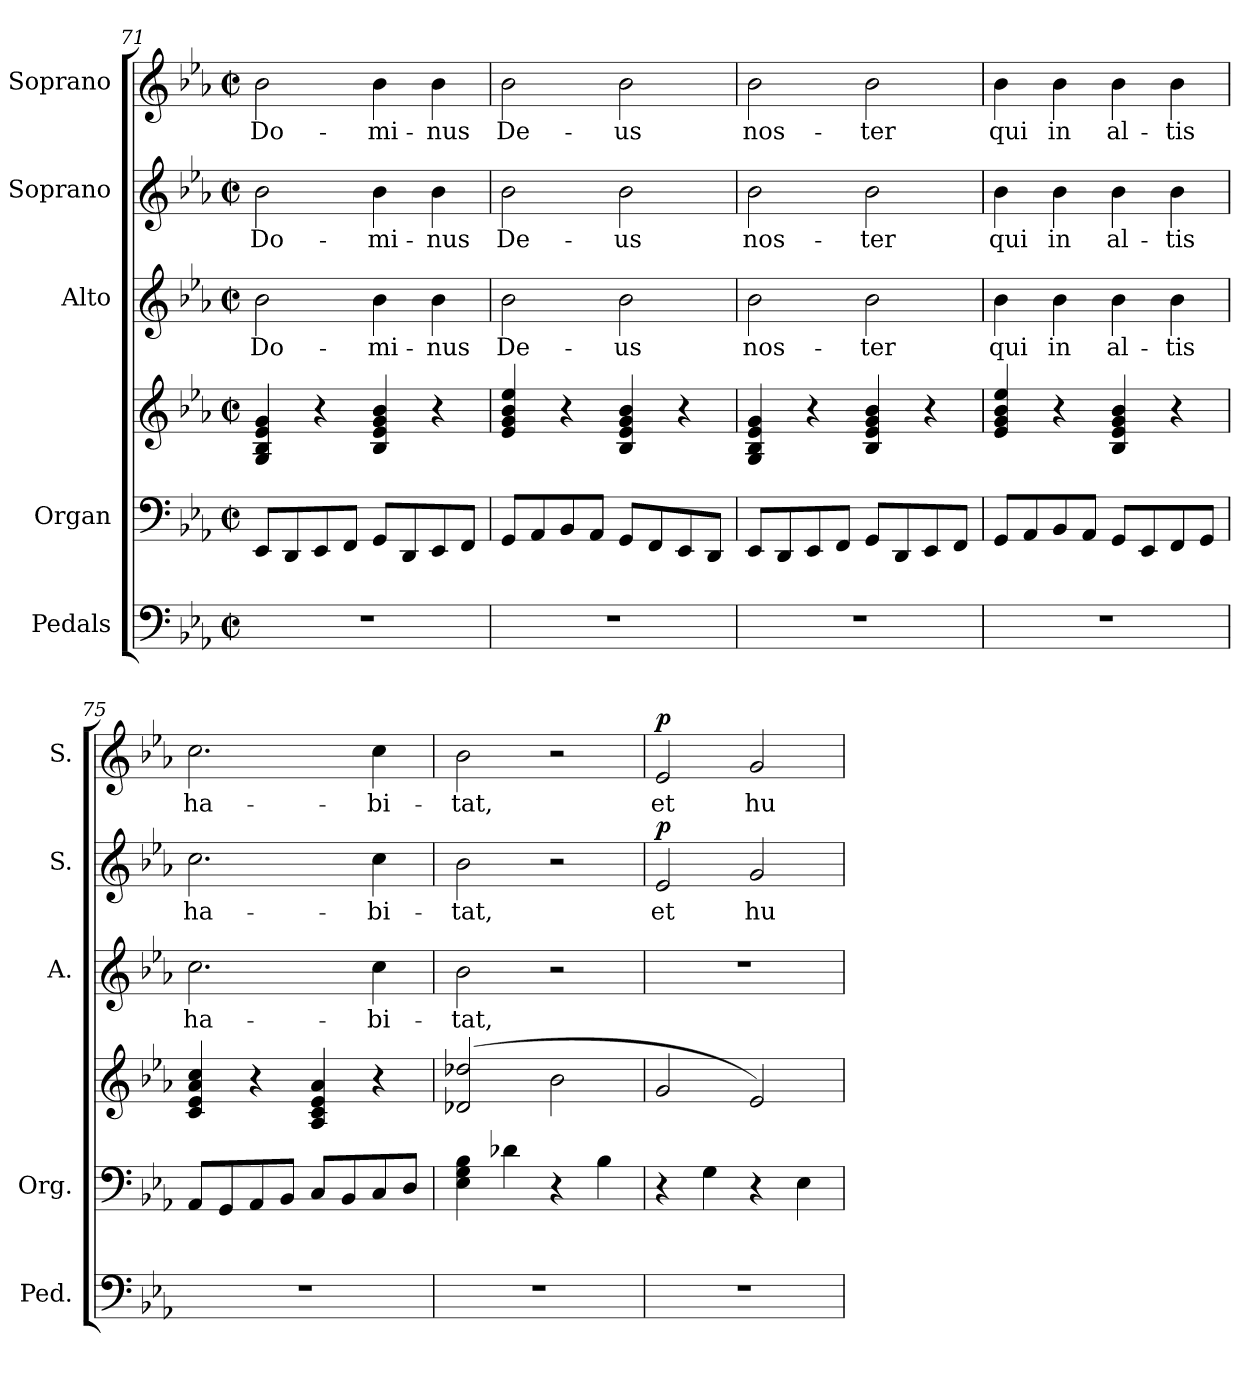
**kern	**kern	**kern	**kern	**text	**kern	**text	**dynam	**kern	**text	**dynam
*part5	*part4	*part4	*part3	*part3	*part2	*part2	*part2	*part1	*part1	*part1
*staff6	*staff5	*staff4	*staff3	*staff3	*staff2	*staff2	*staff2	*staff1	*staff1	*staff1
*I"Pedals	*I"Organ	*	*I"Alto	*	*I"Soprano	*	*	*I"Soprano	*	*
*I'Ped.	*I'Org.	*	*I'A.	*	*I'S.	*	*	*I'S.	*	*
!!LO:PB:g=z
*clefF4	*clefF4	*clefG2	*clefG2	*	*clefG2	*	*	*clefG2	*	*
*k[b-e-a-]	*k[b-e-a-]	*k[b-e-a-]	*k[b-e-a-]	*	*k[b-e-a-]	*	*	*k[b-e-a-]	*	*
*E-:	*E-:	*E-:	*E-:	*	*E-:	*	*	*E-:	*	*
*M2/2	*M2/2	*M2/2	*M2/2	*	*M2/2	*	*	*M2/2	*	*
*met(c|)	*met(c|)	*met(c|)	*met(c|)	*	*met(c|)	*	*	*met(c|)	*	*
=71	=71	=71	=71	=71	=71	=71	=71	=71	=71	=71
!	!	!	!	!LO:LY:b:color=#000000	!	!	!	!	!	!
!	!	!	!	!	!	!LO:LY:b:color=#000000	!	!	!	!
!	!	!	!	!	!	!	!	!	!LO:LY:b:color=#000000	!
1r	8EE-i/L	4Gi/ 4B-i 4e-i 4gi	2b-i\	Do-	2b-i\	Do-	.	2b-i\	Do-	.
.	8DDi/	.	.	.	.	.	.	.	.	.
.	8EE-i/	4r	.	.	.	.	.	.	.	.
.	8FFi/J	.	.	.	.	.	.	.	.	.
!	!	!	!	!LO:LY:b:color=#000000	!	!	!	!	!	!
!	!	!	!	!	!	!LO:LY:b:color=#000000	!	!	!	!
!	!	!	!	!	!	!	!	!	!LO:LY:b:color=#000000	!
.	8GGi/L	4B-i/ 4e-i 4gi 4b-i	4b-i\	-mi-	4b-i\	-mi-	.	4b-i\	-mi-	.
.	8DDi/	.	.	.	.	.	.	.	.	.
!	!	!	!	!LO:LY:b:color=#000000	!	!	!	!	!	!
!	!	!	!	!	!	!LO:LY:b:color=#000000	!	!	!	!
!	!	!	!	!	!	!	!	!	!LO:LY:b:color=#000000	!
.	8EE-i/	4r	4b-i\	-nus	4b-i\	-nus	.	4b-i\	-nus	.
.	8FFi/J	.	.	.	.	.	.	.	.	.
=72	=72	=72	=72	=72	=72	=72	=72	=72	=72	=72
!	!	!	!	!LO:LY:b:color=#000000	!	!	!	!	!	!
!	!	!	!	!	!	!LO:LY:b:color=#000000	!	!	!	!
!	!	!	!	!	!	!	!	!	!LO:LY:b:color=#000000	!
1r	8GGi/L	4e-i/ 4gi 4b-i 4ee-i	2b-i\	De-	2b-i\	De-	.	2b-i\	De-	.
.	8AA-i/	.	.	.	.	.	.	.	.	.
.	8BB-i/	4r	.	.	.	.	.	.	.	.
.	8AA-i/J	.	.	.	.	.	.	.	.	.
!	!	!	!	!LO:LY:b:color=#000000	!	!	!	!	!	!
!	!	!	!	!	!	!LO:LY:b:color=#000000	!	!	!	!
!	!	!	!	!	!	!	!	!	!LO:LY:b:color=#000000	!
.	8GGi/L	4B-i/ 4e-i 4gi 4b-i	2b-i\	-us	2b-i\	-us	.	2b-i\	-us	.
.	8FFi/	.	.	.	.	.	.	.	.	.
.	8EE-i/	4r	.	.	.	.	.	.	.	.
.	8DDi/J	.	.	.	.	.	.	.	.	.
=73	=73	=73	=73	=73	=73	=73	=73	=73	=73	=73
!	!	!	!	!LO:LY:b:color=#000000	!	!	!	!	!	!
!	!	!	!	!	!	!LO:LY:b:color=#000000	!	!	!	!
!	!	!	!	!	!	!	!	!	!LO:LY:b:color=#000000	!
1r	8EE-i/L	4Gi/ 4B-i 4e-i 4gi	2b-i\	nos-	2b-i\	nos-	.	2b-i\	nos-	.
.	8DDi/	.	.	.	.	.	.	.	.	.
.	8EE-i/	4r	.	.	.	.	.	.	.	.
.	8FFi/J	.	.	.	.	.	.	.	.	.
!	!	!	!	!LO:LY:b:color=#000000	!	!	!	!	!	!
!	!	!	!	!	!	!LO:LY:b:color=#000000	!	!	!	!
!	!	!	!	!	!	!	!	!	!LO:LY:b:color=#000000	!
.	8GGi/L	4B-i/ 4e-i 4gi 4b-i	2b-i\	-ter	2b-i\	-ter	.	2b-i\	-ter	.
.	8DDi/	.	.	.	.	.	.	.	.	.
.	8EE-i/	4r	.	.	.	.	.	.	.	.
.	8FFi/J	.	.	.	.	.	.	.	.	.
=74	=74	=74	=74	=74	=74	=74	=74	=74	=74	=74
!	!	!	!	!LO:LY:b:color=#000000	!	!	!	!	!	!
!	!	!	!	!	!	!LO:LY:b:color=#000000	!	!	!	!
!	!	!	!	!	!	!	!	!	!LO:LY:b:color=#000000	!
1r	8GGi/L	4e-i/ 4gi 4b-i 4ee-i	4b-i\	qui	4b-i\	qui	.	4b-i\	qui	.
.	8AA-i/	.	.	.	.	.	.	.	.	.
!	!	!	!	!LO:LY:b:color=#000000	!	!	!	!	!	!
!	!	!	!	!	!	!LO:LY:b:color=#000000	!	!	!	!
!	!	!	!	!	!	!	!	!	!LO:LY:b:color=#000000	!
.	8BB-i/	4r	4b-i\	in	4b-i\	in	.	4b-i\	in	.
.	8AA-i/J	.	.	.	.	.	.	.	.	.
!	!	!	!	!LO:LY:b:color=#000000	!	!	!	!	!	!
!	!	!	!	!	!	!LO:LY:b:color=#000000	!	!	!	!
!	!	!	!	!	!	!	!	!	!LO:LY:b:color=#000000	!
.	8GGi/L	4B-i/ 4e-i 4gi 4b-i	4b-i\	al-	4b-i\	al-	.	4b-i\	al-	.
.	8EE-i/	.	.	.	.	.	.	.	.	.
!	!	!	!	!LO:LY:b:color=#000000	!	!	!	!	!	!
!	!	!	!	!	!	!LO:LY:b:color=#000000	!	!	!	!
!	!	!	!	!	!	!	!	!	!LO:LY:b:color=#000000	!
.	8FFi/	4r	4b-i\	-tis	4b-i\	-tis	.	4b-i\	-tis	.
.	8GGi/J	.	.	.	.	.	.	.	.	.
=75	=75	=75	=75	=75	=75	=75	=75	=75	=75	=75
!	!	!	!	!LO:LY:b:color=#000000	!	!	!	!	!	!
!	!	!	!	!	!	!LO:LY:b:color=#000000	!	!	!	!
!	!	!	!	!	!	!	!	!	!LO:LY:b:color=#000000	!
1r	8AA-i/L	4ci/ 4e-i 4a-i 4cci	2.cci\	ha-	2.cci\	ha-	.	2.cci\	ha-	.
.	8GGi/	.	.	.	.	.	.	.	.	.
.	8AA-i/	4r	.	.	.	.	.	.	.	.
.	8BB-i/J	.	.	.	.	.	.	.	.	.
.	8Ci/L	4A-i/ 4ci 4e-i 4a-i	.	.	.	.	.	.	.	.
.	8BB-i/	.	.	.	.	.	.	.	.	.
!	!	!	!	!LO:LY:b:color=#000000	!	!	!	!	!	!
!	!	!	!	!	!	!LO:LY:b:color=#000000	!	!	!	!
!	!	!	!	!	!	!	!	!	!LO:LY:b:color=#000000	!
.	8Ci/	4r	4cci\	-bi-	4cci\	-bi-	.	4cci\	-bi-	.
.	8Di/J	.	.	.	.	.	.	.	.	.
=76	=76	=76	=76	=76	=76	=76	=76	=76	=76	=76
!	!	!	!	!LO:LY:b:color=#000000	!	!	!	!	!	!
!	!	!	!	!	!	!LO:LY:b:color=#000000	!	!	!	!
!	!	!	!	!	!	!	!	!	!LO:LY:b:color=#000000	!
1r	4E-i\ 4Gi 4B-i	(2d-Xi/ 2dd-Xi	2b-i\	-tat,	2b-i\	-tat,	.	2b-i\	-tat,	.
.	4d-Xi\	.	.	.	.	.	.	.	.	.
.	4r	2b-i\	2r	.	2r	.	.	2r	.	.
.	4B-i\	.	.	.	.	.	.	.	.	.
=77	=77	=77	=77	=77	=77	=77	=77	=77	=77	=77
!	!	!	!	!	!	!LO:LY:b:color=#000000	!	!	!	!
!	!	!	!	!	!	!	!	!	!LO:LY:b:color=#000000	!
1r	4r	2gi/	1r	.	2e-i/	et	p	2e-i/	et	p
.	4Gi\	.	.	.	.	.	.	.	.	.
!	!	!	!	!	!	!LO:LY:b:color=#000000	!	!	!	!
!	!	!	!	!	!	!	!	!	!LO:LY:b:color=#000000	!
.	4r	2e-i/)	.	.	2gi/	hu-	.	2gi/	hu-	.
.	4E-i\	.	.	.	.	.	.	.	.	.
=	=	=	=	=	=	=	=	=	=	=
*-	*-	*-	*-	*-	*-	*-	*-	*-	*-	*-
